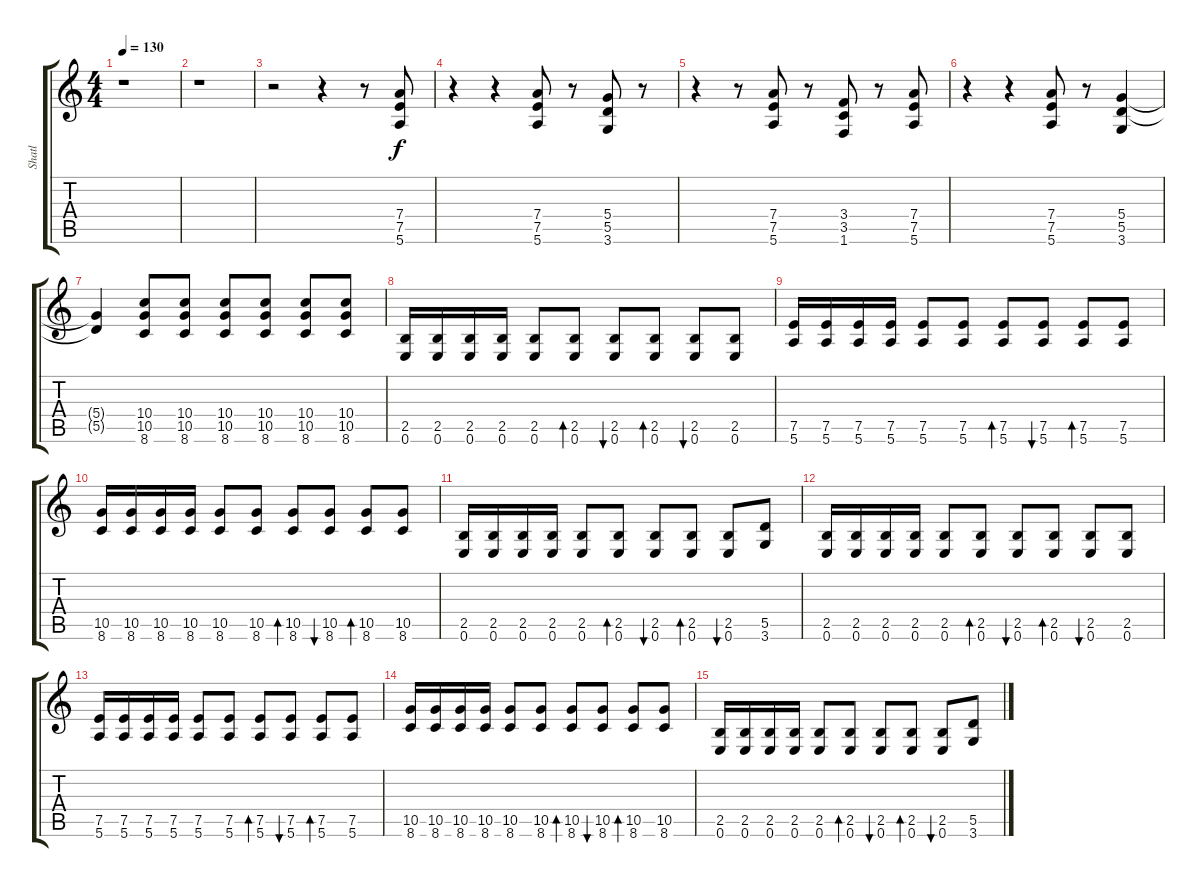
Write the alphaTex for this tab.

\track ("Shatl" "Shatl") {instrument overdrivenguitar}
\staff {score tabs}
\tuning (E4 B3 G3 D3 A2 E2) {hide}
\ts (4 4)
\tempo 130
\clef g2
\ks c
r.1{dy f} |
r.1 |
r.2 r.4 r.8 (7.4 7.5 5.6).8 |
r.4 r.4 (7.4 7.5 5.6).8 r.8 (5.4 5.5 3.6).8 r.8 |
r.4 r.8 (7.4 7.5 5.6).8 r.8 (3.4 3.5 1.6).8 r.8 (7.4 7.5 5.6).8 |
r.4 r.4 (7.4 7.5 5.6).8 r.8 (5.4 5.5 3.6).4 |
(5.4{t} 5.5{t}).4 (10.4 10.5 8.6).8 (10.4 10.5 8.6).8 (10.4 10.5 8.6).8 (10.4 10.5 8.6).8 (10.4 10.5 8.6).8 (10.4 10.5 8.6).8 |
(2.5 0.6).16 (2.5 0.6).16 (2.5 0.6).16 (2.5 0.6).16 (2.5 0.6).8 (2.5 0.6).8{bd 60} (2.5 0.6).8{bu 60} (2.5 0.6).8{bd 60} (2.5 0.6).8{bu 60} (2.5 0.6).8 |
(7.5 5.6).16 (7.5 5.6).16 (7.5 5.6).16 (7.5 5.6).16 (7.5 5.6).8 (7.5 5.6).8 (7.5 5.6).8{bd 60} (7.5 5.6).8{bu 60} (7.5 5.6).8{bd 60} (7.5 5.6).8 |
(10.5 8.6).16 (10.5 8.6).16 (10.5 8.6).16 (10.5 8.6).16 (10.5 8.6).8 (10.5 8.6).8 (10.5 8.6).8{bd 60} (10.5 8.6).8{bu 60} (10.5 8.6).8{bd 60} (10.5 8.6).8 |
(2.5 0.6).16 (2.5 0.6).16 (2.5 0.6).16 (2.5 0.6).16 (2.5 0.6).8 (2.5 0.6).8{bd 60} (2.5 0.6).8{bu 60} (2.5 0.6).8{bd 60} (2.5 0.6).8{bu 60} (5.5 3.6).8 |
(2.5 0.6).16 (2.5 0.6).16 (2.5 0.6).16 (2.5 0.6).16 (2.5 0.6).8 (2.5 0.6).8{bd 60} (2.5 0.6).8{bu 60} (2.5 0.6).8{bd 60} (2.5 0.6).8{bu 60} (2.5 0.6).8 |
(7.5 5.6).16 (7.5 5.6).16 (7.5 5.6).16 (7.5 5.6).16 (7.5 5.6).8 (7.5 5.6).8 (7.5 5.6).8{bd 60} (7.5 5.6).8{bu 60} (7.5 5.6).8{bd 60} (7.5 5.6).8 |
(10.5 8.6).16 (10.5 8.6).16 (10.5 8.6).16 (10.5 8.6).16 (10.5 8.6).8 (10.5 8.6).8 (10.5 8.6).8{bd 60} (10.5 8.6).8{bu 60} (10.5 8.6).8{bd 60} (10.5 8.6).8 |
(2.5 0.6).16 (2.5 0.6).16 (2.5 0.6).16 (2.5 0.6).16 (2.5 0.6).8 (2.5 0.6).8{bd 60} (2.5 0.6).8{bu 60} (2.5 0.6).8{bd 60} (2.5 0.6).8{bu 60} (5.5 3.6).8
